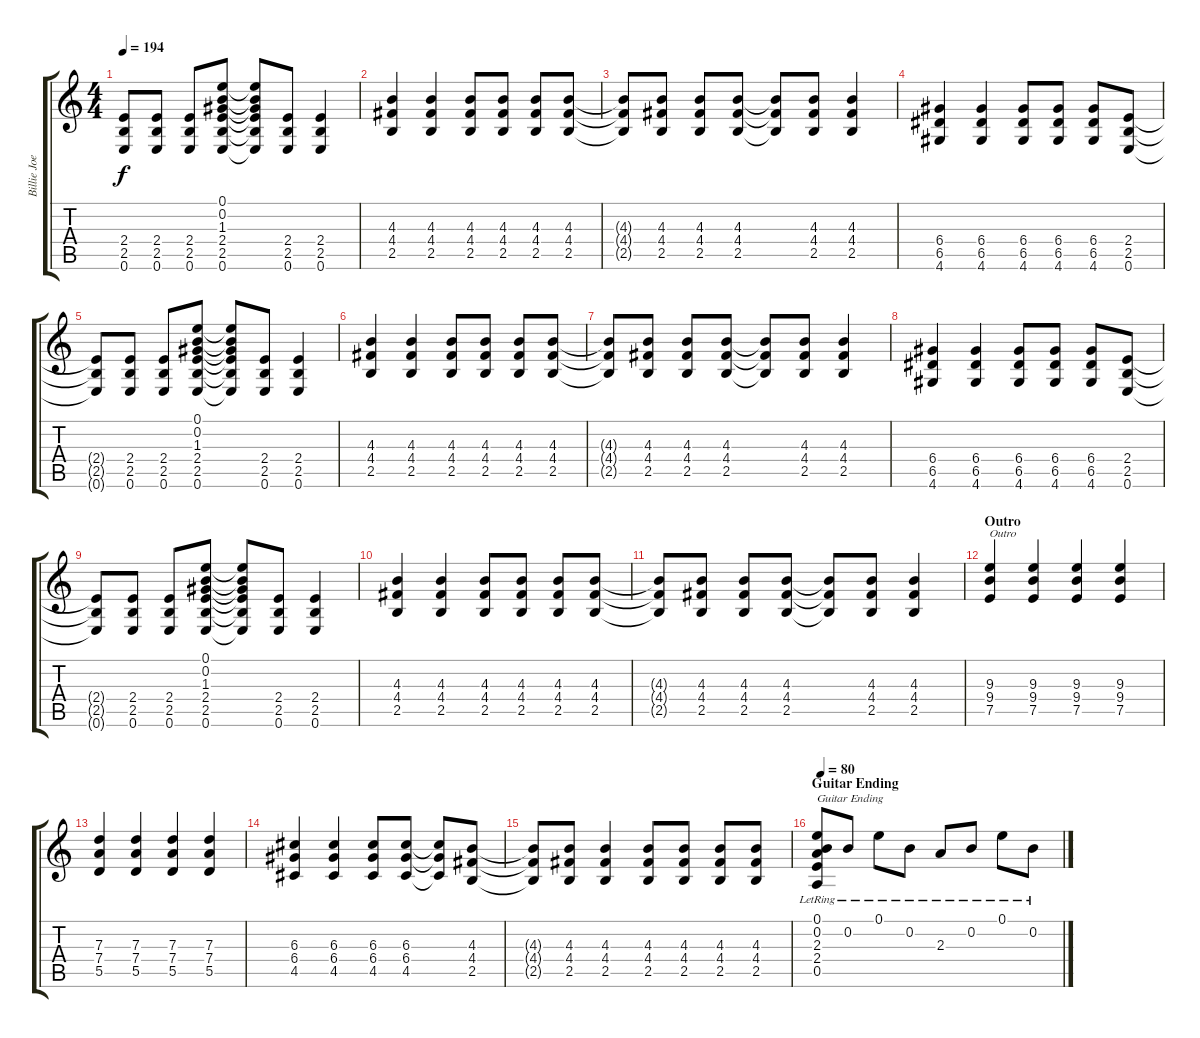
\track ("Billie Joe (Guitar)" "Billie Joe") {instrument distortionguitar}
\staff {score tabs}
\tuning (E4 B3 G3 D3 A2 E2) {hide}
\ts (4 4)
\tempo 194
\clef g2
\ks c
(2.4{t} 2.5{t} 0.6{t}).8{dy f} (2.4 2.5 0.6).8 (2.4 2.5 0.6).8 (0.1 0.2 1.3 2.4 2.5 0.6).8 (0.1{t} 0.2{t} 1.3{t} 2.4{t} 2.5{t} 0.6{t}).8 (2.4 2.5 0.6).8 (2.4 2.5 0.6).4 |
(4.3 4.4 2.5).4 (4.3 4.4 2.5).4 (4.3 4.4 2.5).8 (4.3 4.4 2.5).8 (4.3 4.4 2.5).8 (4.3 4.4 2.5).8 |
(4.3{t} 4.4{t} 2.5{t}).8 (4.3 4.4 2.5).8 (4.3 4.4 2.5).8 (4.3 4.4 2.5).8 (4.3{t} 4.4{t} 2.5{t}).8 (4.3 4.4 2.5).8 (4.3 4.4 2.5).4 |
(6.4 6.5 4.6).4 (6.4 6.5 4.6).4 (6.4 6.5 4.6).8 (6.4 6.5 4.6).8 (6.4 6.5 4.6).8 (2.4 2.5 0.6).8 |
(2.4{t} 2.5{t} 0.6{t}).8 (2.4 2.5 0.6).8 (2.4 2.5 0.6).8 (0.1 0.2 1.3 2.4 2.5 0.6).8 (0.1{t} 0.2{t} 1.3{t} 2.4{t} 2.5{t} 0.6{t}).8 (2.4 2.5 0.6).8 (2.4 2.5 0.6).4 |
(4.3 4.4 2.5).4 (4.3 4.4 2.5).4 (4.3 4.4 2.5).8 (4.3 4.4 2.5).8 (4.3 4.4 2.5).8 (4.3 4.4 2.5).8 |
(4.3{t} 4.4{t} 2.5{t}).8 (4.3 4.4 2.5).8 (4.3 4.4 2.5).8 (4.3 4.4 2.5).8 (4.3{t} 4.4{t} 2.5{t}).8 (4.3 4.4 2.5).8 (4.3 4.4 2.5).4 |
(6.4 6.5 4.6).4 (6.4 6.5 4.6).4 (6.4 6.5 4.6).8 (6.4 6.5 4.6).8 (6.4 6.5 4.6).8 (2.4 2.5 0.6).8 |
(2.4{t} 2.5{t} 0.6{t}).8 (2.4 2.5 0.6).8 (2.4 2.5 0.6).8 (0.1 0.2 1.3 2.4 2.5 0.6).8 (0.1{t} 0.2{t} 1.3{t} 2.4{t} 2.5{t} 0.6{t}).8 (2.4 2.5 0.6).8 (2.4 2.5 0.6).4 |
(4.3 4.4 2.5).4 (4.3 4.4 2.5).4 (4.3 4.4 2.5).8 (4.3 4.4 2.5).8 (4.3 4.4 2.5).8 (4.3 4.4 2.5).8 |
(4.3{t} 4.4{t} 2.5{t}).8 (4.3 4.4 2.5).8 (4.3 4.4 2.5).8 (4.3 4.4 2.5).8 (4.3{t} 4.4{t} 2.5{t}).8 (4.3 4.4 2.5).8 (4.3 4.4 2.5).4 |
\section ("" "Outro")
(9.3 9.4 7.5).4{txt "Outro"} (9.3 9.4 7.5).4 (9.3 9.4 7.5).4 (9.3 9.4 7.5).4 |
(7.3 7.4 5.5).4 (7.3 7.4 5.5).4 (7.3 7.4 5.5).4 (7.3 7.4 5.5).4 |
(6.3 6.4 4.5).4 (6.3 6.4 4.5).4 (6.3 6.4 4.5).8 (6.3 6.4 4.5).8 (6.3{t} 6.4{t} 4.5{t}).8 (4.3 4.4 2.5).8 |
(4.3{t} 4.4{t} 2.5{t}).8 (4.3 4.4 2.5).8 (4.3 4.4 2.5).4 (4.3 4.4 2.5).8 (4.3 4.4 2.5).8 (4.3 4.4 2.5).8 (4.3 4.4 2.5).8 |
\section ("" "Guitar Ending")
\tempo 80
(0.1{lr} 0.2{lr} 2.3{lr} 2.4{lr} 0.5{lr}).8{txt "Guitar Ending"} 0.2{lr}.8 0.1{lr}.8 0.2{lr}.8 2.3{lr}.8 0.2{lr}.8 0.1{lr}.8 0.2{lr}.8
